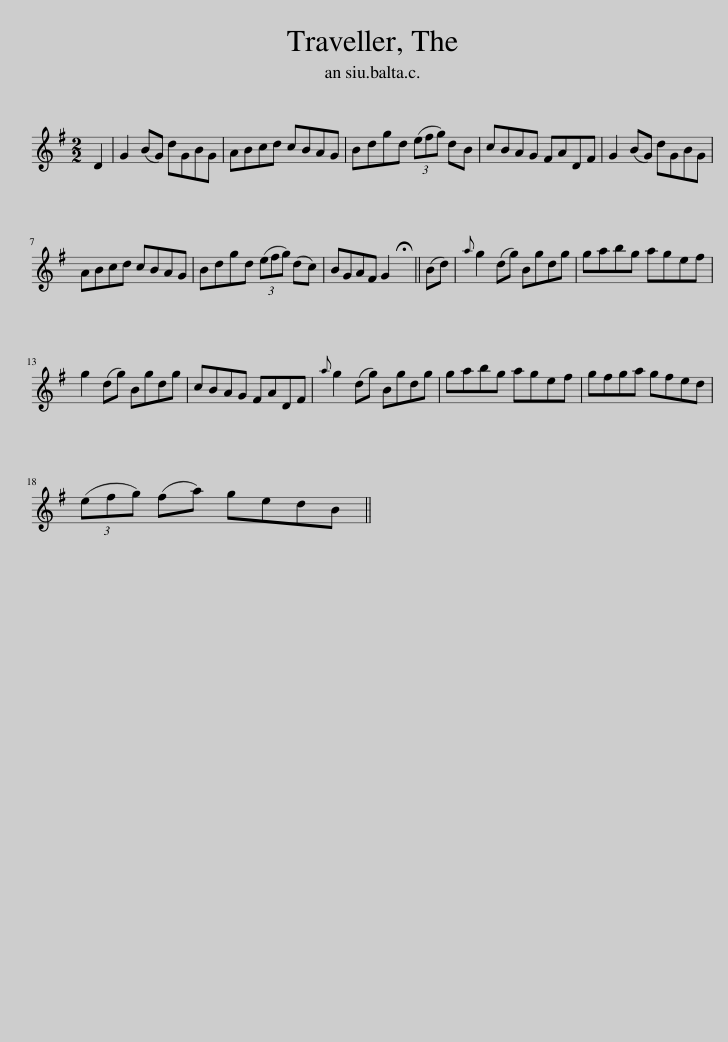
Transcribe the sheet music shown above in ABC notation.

X:1
L:1/8
M:2/2
I:linebreak $
K:G
V:1 treble
V:1
 D2 | G2 (BG) dGBG | ABcd cBAG | Bdgd (3(efg) dB | cBAG FADF | %5
 G2 (BG) dGBG |$ ABcd cBAG | Bdgd (3(efg) (dc) | BGAF G2 !fermata!x || (Bd) | %10
{a} g2 (dg) Bgdg | gabg agef |$ g2 (dg) Bgdg | cBAG FADF |{a} g2 (dg) Bgdg | %15
 gabg agef | gfga gfed |$ (3(efg) (fa) gedB || %18
